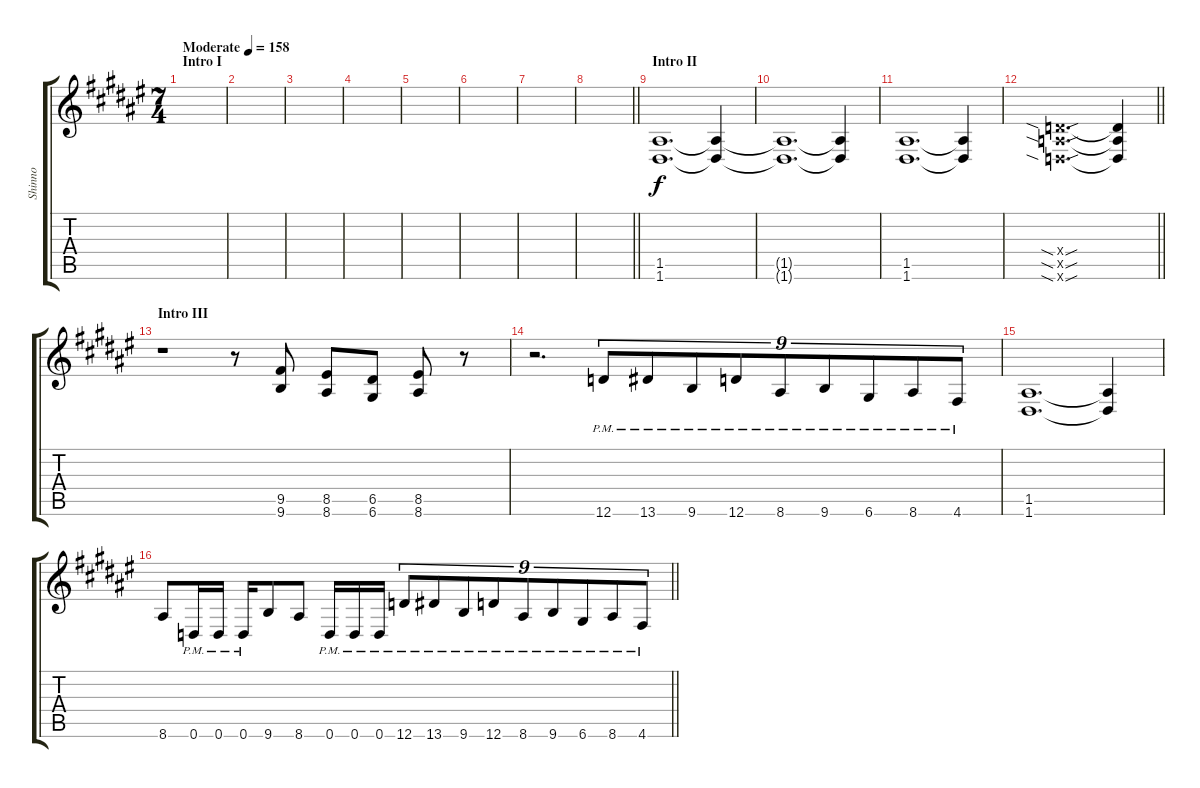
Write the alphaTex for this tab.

\track ("Shinno" "Shinno") {instrument distortionguitar}
\staff {score tabs}
\tuning (E4 B3 G3 D3 A2 D2) {hide}
\ts (7 4)
\section ("" "Intro I")
\tempo (158 "Moderate")
\clef g2
\ks d#minor
|
|
|
|
|
|
|
\barLineRight lightlight
|
\section ("" "Intro II")
(1.5 1.6).1{d} (1.5{t} 1.6{t}).4 |
(1.5{t} 1.6{t}).1{d} (1.5{t} 1.6{t}).4 |
(1.5 1.6).1{d} (1.5{t} 1.6{t}).4 |
\barLineRight lightlight
(0.4{sia sou x} 0.5{sia sou x} 0.6{sia sou x}).1{d} (0.4{t} 0.5{t} 0.6{t}).4 |
\section ("" "Intro III")
r.1 r.8 (9.5 9.6).8 (8.5 8.6).8 (6.5 6.6).8 (8.5 8.6).8 r.8 |
r.2{d} 12.6{pm}.8{tu (9 8)} 13.6{pm}.8{tu (9 8)} 9.6{pm}.8{tu (9 8) beam merge} 12.6{pm}.8{tu (9 8)} 8.6{pm}.8{tu (9 8) beam merge} 9.6{pm}.8{tu (9 8)} 6.6{pm}.8{tu (9 8) beam merge} 8.6{pm}.8{tu (9 8)} 4.6{pm}.8{tu (9 8)} |
(1.5 1.6).1{d} (1.5{t} 1.6{t}).4 |
\barLineRight lightlight
8.6.8 0.6{pm}.16 0.6{pm}.16 0.6{pm}.16 9.6.8 8.6.8 0.6{pm}.16 0.6{pm}.16 0.6{pm}.16 12.6{pm}.8{tu (9 8)} 13.6{pm}.8{tu (9 8)} 9.6{pm}.8{tu (9 8) beam merge} 12.6{pm}.8{tu (9 8)} 8.6{pm}.8{tu (9 8) beam merge} 9.6{pm}.8{tu (9 8)} 6.6{pm}.8{tu (9 8) beam merge} 8.6{pm}.8{tu (9 8)} 4.6{pm}.8{tu (9 8)}
